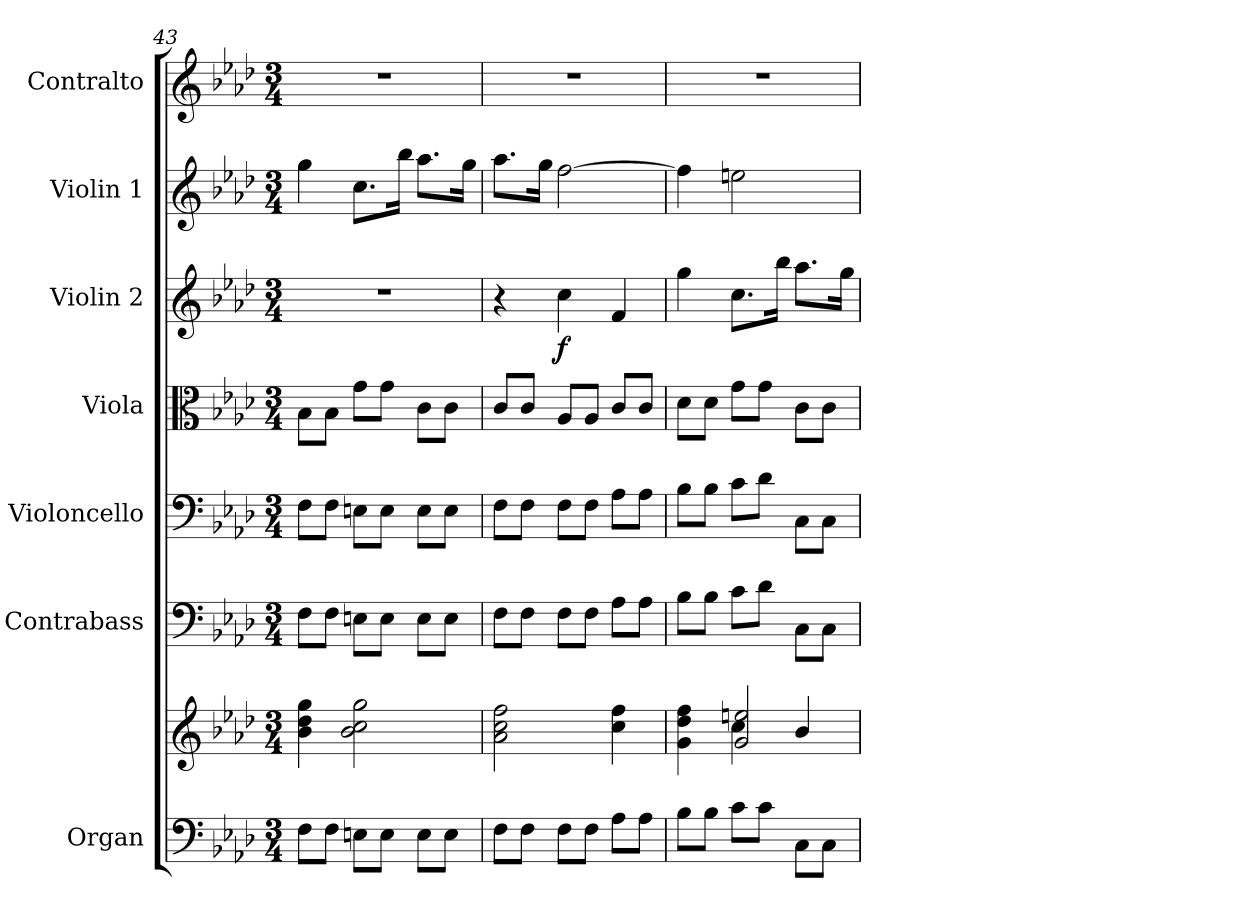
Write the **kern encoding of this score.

**kern	**kern	**kern	**kern	**kern	**kern	**dynam	**kern	**kern
*part7	*part7	*part6	*part5	*part4	*part3	*part3	*part2	*part1
*staff8	*staff7	*staff6	*staff5	*staff4	*staff3	*staff3	*staff2	*staff1
*I"Organ	*	*I"Contrabass	*I"Violoncello	*I"Viola	*I"Violin 2	*	*I"Violin 1	*I"Contralto
*I'Org.	*	*I'Cb.	*I'Vc.	*I'Vla.	*I'Vln. 2	*	*I'Vln. 1	*I'C.
!!LO:PB:g=z
*clefF4	*clefG2	*clefF4	*clefF4	*clefC3	*clefG2	*	*clefG2	*clefG2
*	*	*ITrd7c12	*	*	*	*	*	*
*k[b-e-a-d-]	*k[b-e-a-d-]	*k[b-e-a-d-]	*k[b-e-a-d-]	*k[b-e-a-d-]	*k[b-e-a-d-]	*	*k[b-e-a-d-]	*k[b-e-a-d-]
*f:	*f:	*f:	*f:	*f:	*f:	*	*f:	*f:
*M3/4	*M3/4	*M3/4	*M3/4	*M3/4	*M3/4	*	*M3/4	*M3/4
=43	=43	=43	=43	=43	=43	=43	=43	=43
!	!	!	!	!	!LO:N:vis=1	!	!	!LO:N:vis=1
8Fi\L	4b-i\ 4dd-i 4ggi	8FFi\L	8Fi\L	8B-i\L	2.r	.	4ggi\	2.r
8Fi\J	.	8FFi\J	8Fi\J	8B-i\J	.	.	.	.
8Eni\L	2b-i\ 2cci 2ggi	8EEni\L	8Eni\L	8gi\L	.	.	8.cci\L	.
8Ei\J	.	8EEi\J	8Ei\J	8gi\J	.	.	.	.
.	.	.	.	.	.	.	16bb-i\Jk	.
8Ei\L	.	8EEi\L	8Ei\L	8ci\L	.	.	8.aa-i\L	.
8Ei\J	.	8EEi\J	8Ei\J	8ci\J	.	.	.	.
.	.	.	.	.	.	.	16ggi\Jk	.
=44	=44	=44	=44	=44	=44	=44	=44	=44
!	!	!	!	!	!	!	!	!LO:N:vis=1
8Fi\L	2a-i\ 2cci 2ffi	8FFi\L	8Fi\L	8ci/L	4r	.	8.aa-i\L	2.r
8Fi\J	.	8FFi\J	8Fi\J	8ci/J	.	.	.	.
.	.	.	.	.	.	.	16ggi\Jk	.
8Fi\L	.	8FFi\L	8Fi\L	8A-i/L	4cci\	f	[2ffi\	.
8Fi\J	.	8FFi\J	8Fi\J	8A-i/J	.	.	.	.
8A-i\L	4cci\ 4ffi	8AA-i\L	8A-i\L	8ci/L	4fi/	.	.	.
8A-i\J	.	8AA-i\J	8A-i\J	8ci/J	.	.	.	.
=45	=45	=45	=45	=45	=45	=45	=45	=45
*	*^	*	*	*	*	*	*	*
!	!	!	!	!	!	!	!	!	!LO:N:vis=1
8B-i\L	4gi\ 4dd-i 4ffi	4ryy	8BB-i\L	8B-i\L	8d-i\L	4ggi\	.	4ffi\]	2.r
8B-i\J	.	.	8BB-i\J	8B-i\J	8d-i\J	.	.	.	.
8ci\L	4cci\	2gi/ 2eeni	8Ci\L	8ci\L	8gi\L	8.cci\L	.	2eeni\	.
8ci\J	.	.	8D-i\J	8d-i\J	8gi\J	.	.	.	.
.	.	.	.	.	.	16bb-i\Jk	.	.	.
8Ci\L	4b-i/	.	8CCi\L	8Ci\L	8ci\L	8.aa-i\L	.	.	.
8Ci\J	.	.	8CCi\J	8Ci\J	8ci\J	.	.	.	.
.	.	.	.	.	.	16ggi\Jk	.	.	.
*	*v	*v	*	*	*	*	*	*	*
=	=	=	=	=	=	=	=	=
*-	*-	*-	*-	*-	*-	*-	*-	*-
